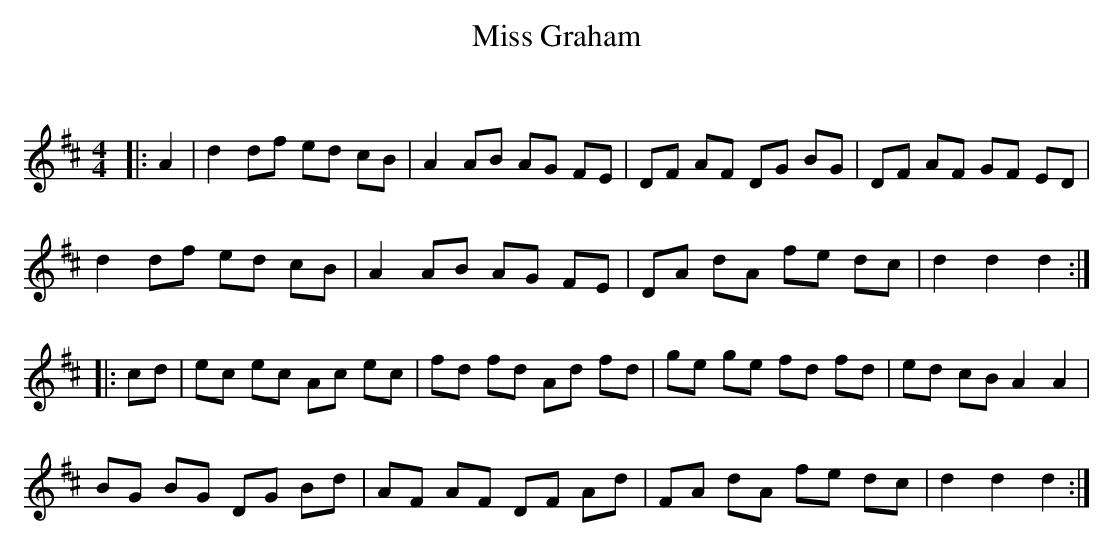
X:1
T: Miss Graham
C:
Q: 232
K:D
M:4/4
L:1/8
|:A2|d2 df ed cB|A2 AB AG FE|DF AF DG BG|DF AF GF ED|
d2 df ed cB|A2 AB AG FE|DA dA fe dc|d2 d2 d2:|
|:cd|ec ec Ac ec|fd fd Ad fd|ge ge fd fd|ed cB A2 A2|
BG BG DG Bd|AF AF DF Ad|FA dA fe dc|d2 d2 d2:|
